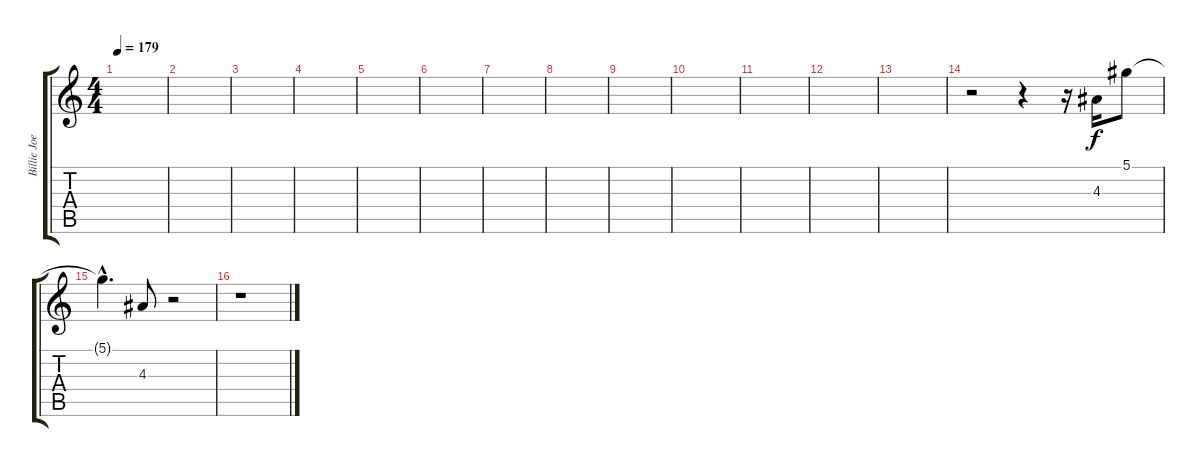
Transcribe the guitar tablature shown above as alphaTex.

\track ("Billie Joe Guitar 2" "Billie Joe") {instrument distortionguitar}
\staff {score tabs}
\tuning (Eb4 Bb3 Gb3 Db3 Ab2 Eb2) {hide}
\ts (4 4)
\tempo 179
\clef g2
\ks c
|
|
|
|
|
|
|
|
|
|
|
|
|
r.2 r.4 r.16 4.3.16 5.1.8 |
5.1{hac t}.4{d} 4.3.8 r.2 |
r.1
